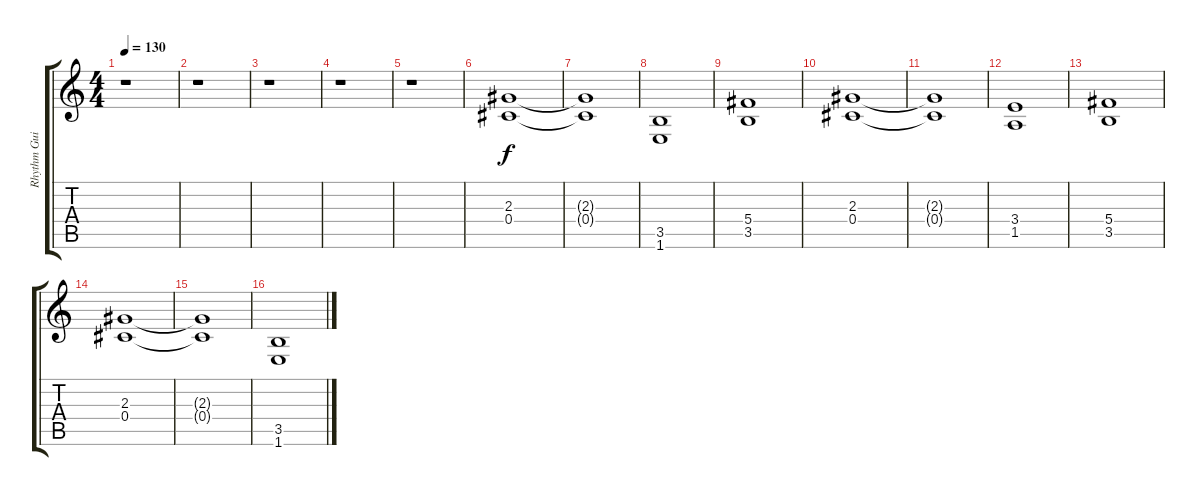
\track ("Rhythm Guitar" "Rhythm Gui") {instrument distortionguitar}
\staff {score tabs}
\tuning (Eb4 Bb3 Gb3 Db3 Ab2 Eb2) {hide}
\ts (4 4)
\tempo 130
\clef g2
\ks c
r.1{dy f} |
r.1 |
r.1 |
r.1 |
r.1 |
(2.3 0.4).1 |
(2.3{t} 0.4{t}).1 |
(3.5 1.6).1 |
(5.4 3.5).1 |
(2.3 0.4).1 |
(2.3{t} 0.4{t}).1 |
(3.4 1.5).1 |
(5.4 3.5).1 |
(2.3 0.4).1 |
(2.3{t} 0.4{t}).1 |
(3.5 1.6).1
